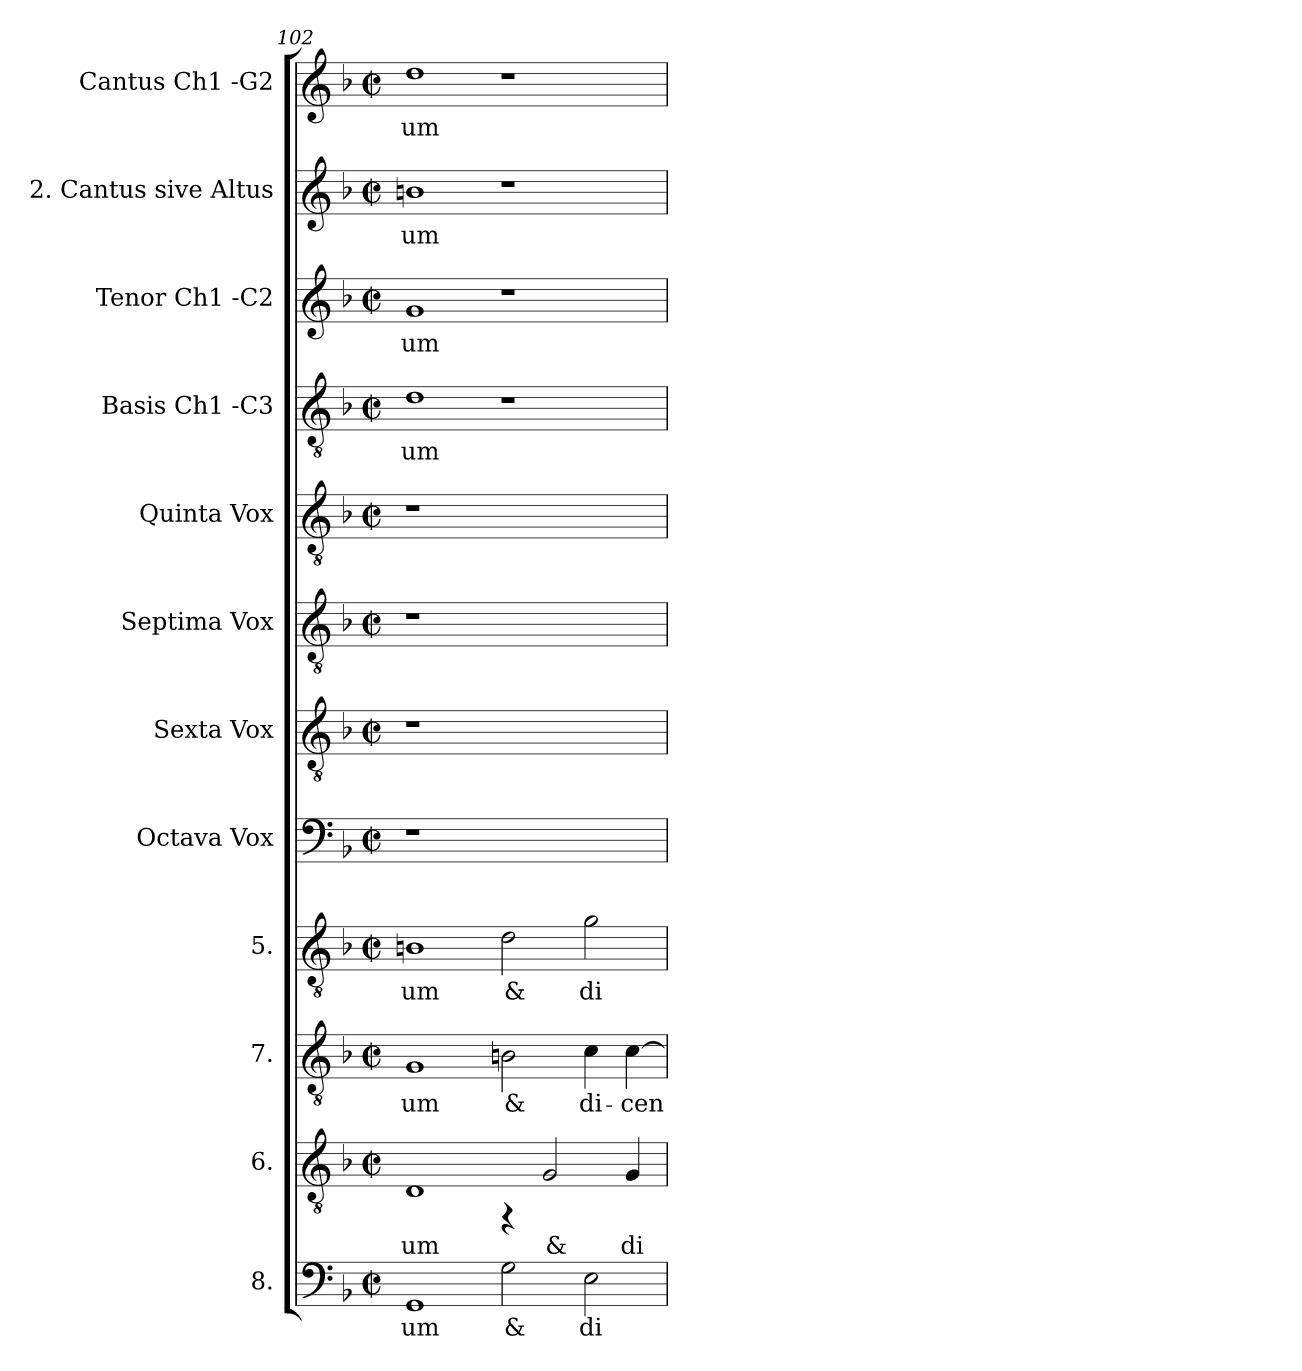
**kern	**text	**kern	**text	**kern	**text	**kern	**text	**kern	**kern	**kern	**kern	**kern	**text	**kern	**text	**kern	**text	**kern	**text
*part12	*part12	*part11	*part11	*part10	*part10	*part9	*part9	*part8	*part7	*part6	*part5	*part4	*part4	*part3	*part3	*part2	*part2	*part1	*part1
*staff12	*staff12	*staff11	*staff11	*staff10	*staff10	*staff9	*staff9	*staff8	*staff7	*staff6	*staff5	*staff4	*staff4	*staff3	*staff3	*staff2	*staff2	*staff1	*staff1
*I"8.	*	*I"6.	*	*I"7.	*	*I"5.	*	*I"Octava  Vox	*I"Sexta  Vox	*I"Septima  Vox	*I"Quinta  Vox	*I"Basis  Ch1 -C3	*	*I"Tenor  Ch1 -C2	*	*I"2. Cantus sive  Altus	*	*I"Cantus  Ch1 -G2	*
*	*	*	*	*	*	*	*	*	*	*	*	*I'B	*	*I'T	*	*I'A	*	*I'C	*
*clefF4	*	*clefGv2	*	*clefGv2	*	*clefGv2	*	*clefF4	*clefGv2	*clefGv2	*clefGv2	*clefGv2	*	*clefG2	*	*clefG2	*	*clefG2	*
*k[b-]	*	*k[b-]	*	*k[b-]	*	*k[b-]	*	*k[b-]	*k[b-]	*k[b-]	*k[b-]	*k[b-]	*	*k[b-]	*	*k[b-]	*	*k[b-]	*
*F:	*	*F:	*	*F:	*	*F:	*	*F:	*F:	*F:	*F:	*F:	*	*F:	*	*F:	*	*F:	*
*M2/2	*	*M2/2	*	*M2/2	*	*M2/2	*	*M2/2	*M2/2	*M2/2	*M2/2	*M2/2	*	*M2/2	*	*M2/2	*	*M2/2	*
*met(c|)	*	*met(c|)	*	*met(c|)	*	*met(c|)	*	*met(c|)	*met(c|)	*met(c|)	*met(c|)	*met(c|)	*	*met(c|)	*	*met(c|)	*	*met(c|)	*
=102	=102	=102	=102	=102	=102	=102	=102	=102	=102	=102	=102	=102	=102	=102	=102	=102	=102	=102	=102
!	!LO:LY:b:cj	!	!LO:LY:b:cj	!	!LO:LY:b:cj	!	!LO:LY:b:cj	!	!	!	!	!	!LO:LY:b:cj	!	!LO:LY:b:cj	!	!LO:LY:b:cj	!	!LO:LY:b:cj
1GG	-um	1D	-um	1G	-um	1Bn	-um	1r	1r	1r	1r	1d	-um	1g	-um	1bn	-um	1dd	-um
!	!LO:LY:b:cj	!	!	!	!LO:LY:b:cj	!	!LO:LY:b:cj	!	!	!	!	!	!	!	!	!	!	!	!
2G\	&	4rFF	.	2Bn\	&	2d\	&	1ryy	1ryy	1ryy	1ryy	1r	.	1r	.	1r	.	1r	.
!	!	!	!LO:LY:b:cj	!	!	!	!	!	!	!	!	!	!	!	!	!	!	!	!
.	.	2G/	&	.	.	.	.	.	.	.	.	.	.	.	.	.	.	.	.
!	!LO:LY:b:cj	!	!	!	!LO:LY:b:cj	!	!LO:LY:b:cj	!	!	!	!	!	!	!	!	!	!	!	!
2E\	di-	.	.	4c\	di-	2g\	di-	.	.	.	.	.	.	.	.	.	.	.	.
!	!	!	!LO:LY:b:cj	!	!LO:LY:b:cj	!	!	!	!	!	!	!	!	!	!	!	!	!	!
.	.	4G/	di-	[>4c\	-cen-	.	.	.	.	.	.	.	.	.	.	.	.	.	.
=	=	=	=	=	=	=	=	=	=	=	=	=	=	=	=	=	=	=	=
*-	*-	*-	*-	*-	*-	*-	*-	*-	*-	*-	*-	*-	*-	*-	*-	*-	*-	*-	*-
